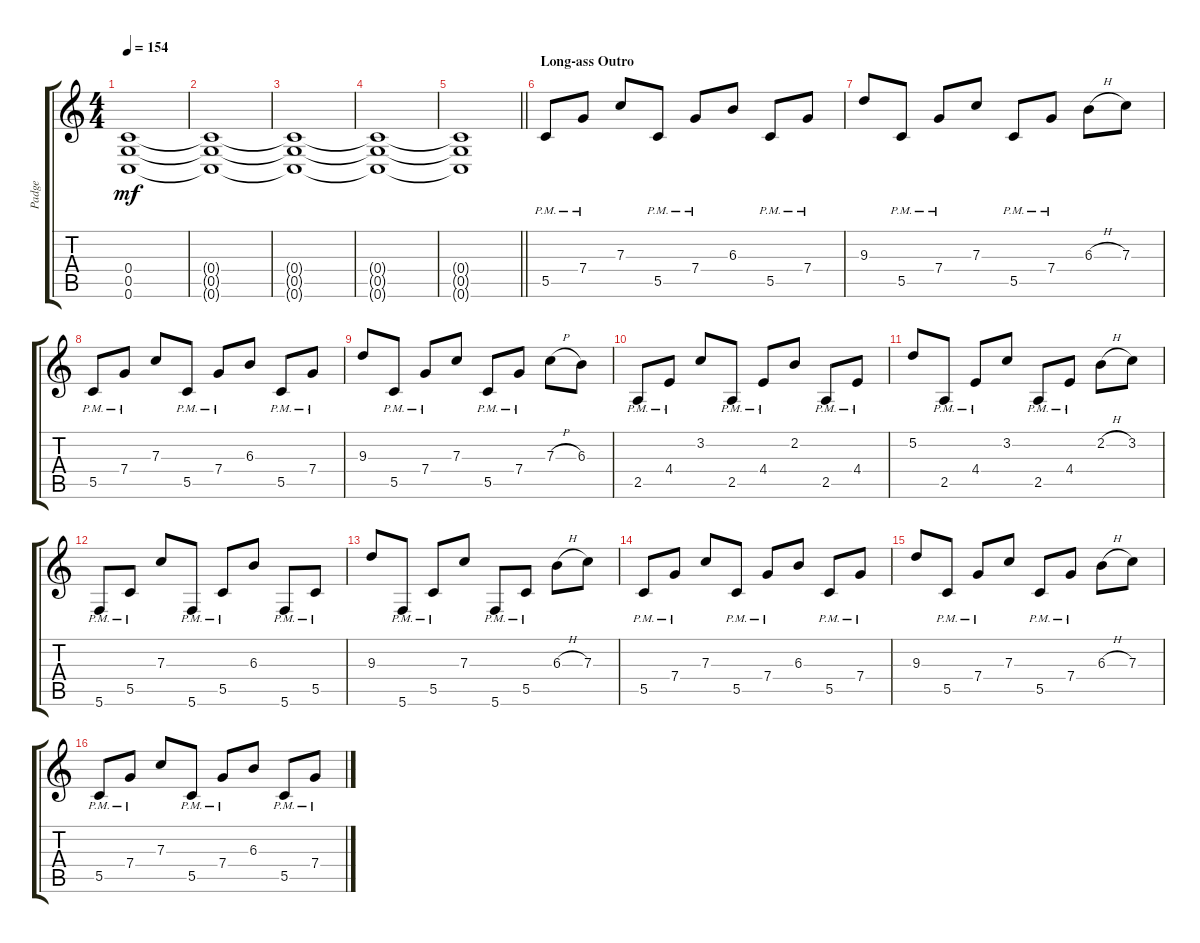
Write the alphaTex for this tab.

\track ("Padge" "Padge") {instrument overdrivenguitar}
\staff {score tabs}
\tuning (D4 A3 F3 C3 G2 C2) {hide}
\ts (4 4)
\tempo 154
\clef g2
\ks c
(0.4{t} 0.5{t} 0.6{t}).1{dy mf} |
(0.4{t} 0.5{t} 0.6{t}).1 |
(0.4{t} 0.5{t} 0.6{t}).1 |
(0.4{t} 0.5{t} 0.6{t}).1 |
\barLineRight lightlight
(0.4{t} 0.5{t} 0.6{t}).1 |
\section ("" "Long-ass Outro")
5.5{pm}.8 7.4{pm}.8 7.3.8 5.5{pm}.8 7.4{pm}.8 6.3.8 5.5{pm}.8 7.4{pm}.8 |
9.3.8 5.5{pm}.8 7.4{pm}.8 7.3.8 5.5{pm}.8 7.4{pm}.8 6.3{h}.8 7.3.8 |
5.5{pm}.8 7.4{pm}.8 7.3.8 5.5{pm}.8 7.4{pm}.8 6.3.8 5.5{pm}.8 7.4{pm}.8 |
9.3.8 5.5{pm}.8 7.4{pm}.8 7.3.8 5.5{pm}.8 7.4{pm}.8 7.3{h}.8 6.3.8 |
2.5{pm}.8 4.4{pm}.8 3.2.8 2.5{pm}.8 4.4{pm}.8 2.2.8 2.5{pm}.8 4.4{pm}.8 |
5.2.8 2.5{pm}.8 4.4{pm}.8 3.2.8 2.5{pm}.8 4.4{pm}.8 2.2{h}.8 3.2.8 |
5.6{pm}.8 5.5{pm}.8 7.3.8 5.6{pm}.8 5.5{pm}.8 6.3.8 5.6{pm}.8 5.5{pm}.8 |
9.3.8 5.6{pm}.8 5.5{pm}.8 7.3.8 5.6{pm}.8 5.5{pm}.8 6.3{h}.8 7.3.8 |
5.5{pm}.8 7.4{pm}.8 7.3.8 5.5{pm}.8 7.4{pm}.8 6.3.8 5.5{pm}.8 7.4{pm}.8 |
9.3.8 5.5{pm}.8 7.4{pm}.8 7.3.8 5.5{pm}.8 7.4{pm}.8 6.3{h}.8 7.3.8 |
5.5{pm}.8 7.4{pm}.8 7.3.8 5.5{pm}.8 7.4{pm}.8 6.3.8 5.5{pm}.8 7.4{pm}.8
